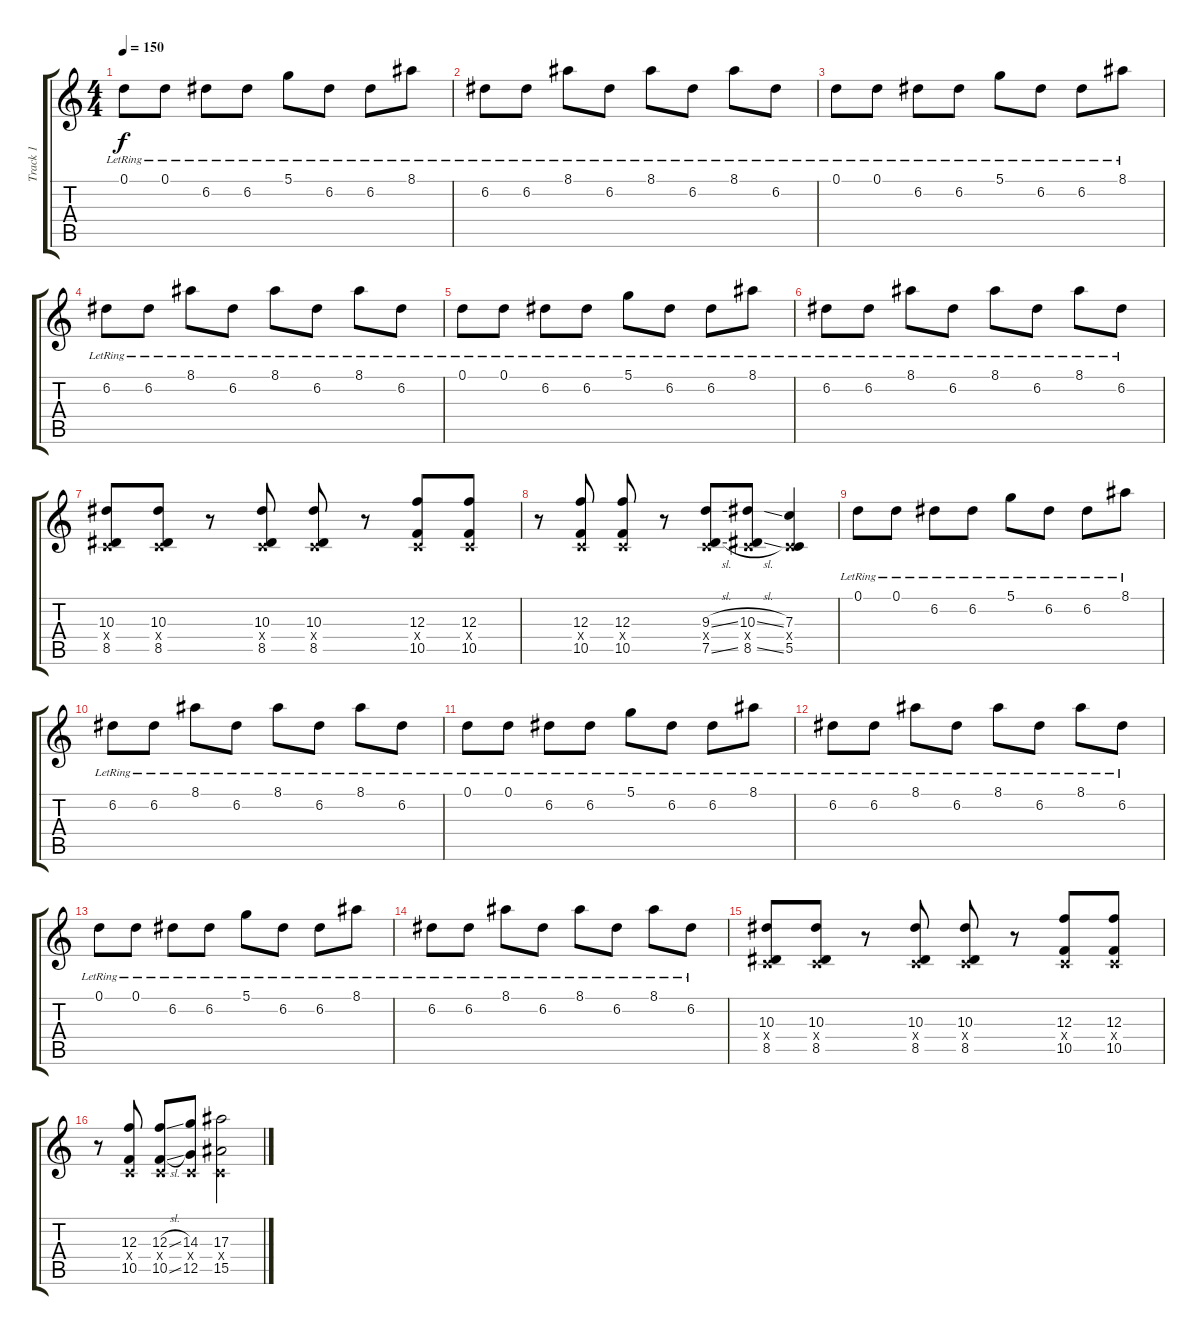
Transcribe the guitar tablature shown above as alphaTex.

\track ("Track 1" "Track 1") {instrument overdrivenguitar}
\staff {score tabs}
\tuning (D4 A3 F3 C3 G2 C2) {hide}
\ts (4 4)
\tempo 150
\clef g2
\ks c
0.1{lr}.8{dy f} 0.1{lr}.8 6.2{lr}.8 6.2{lr}.8 5.1{lr}.8 6.2{lr}.8 6.2{lr}.8 8.1{lr}.8 |
6.2{lr}.8 6.2{lr}.8 8.1{lr}.8 6.2{lr}.8 8.1{lr}.8 6.2{lr}.8 8.1{lr}.8 6.2{lr}.8 |
0.1{lr}.8 0.1{lr}.8 6.2{lr}.8 6.2{lr}.8 5.1{lr}.8 6.2{lr}.8 6.2{lr}.8 8.1{lr}.8 |
6.2{lr}.8 6.2{lr}.8 8.1{lr}.8 6.2{lr}.8 8.1{lr}.8 6.2{lr}.8 8.1{lr}.8 6.2{lr}.8 |
0.1{lr}.8 0.1{lr}.8 6.2{lr}.8 6.2{lr}.8 5.1{lr}.8 6.2{lr}.8 6.2{lr}.8 8.1{lr}.8 |
6.2{lr}.8 6.2{lr}.8 8.1{lr}.8 6.2{lr}.8 8.1{lr}.8 6.2{lr}.8 8.1{lr}.8 6.2{lr}.8 |
(10.3 0.4{x} 8.5).8 (10.3 0.4{x} 8.5).8 r.8 (10.3 0.4{x} 8.5).8 (10.3 0.4{x} 8.5).8 r.8 (12.3 0.4{x} 10.5).8 (12.3 0.4{x} 10.5).8 |
r.8 (12.3 0.4{x} 10.5).8 (12.3 0.4{x} 10.5).8 r.8 (9.3{sl} 0.4{x} 7.5{sl}).8 (10.3{sl} 0.4{x} 8.5{sl}).8 (7.3 0.4{x} 5.5).4 |
0.1{lr}.8 0.1{lr}.8 6.2{lr}.8 6.2{lr}.8 5.1{lr}.8 6.2{lr}.8 6.2{lr}.8 8.1{lr}.8 |
6.2{lr}.8 6.2{lr}.8 8.1{lr}.8 6.2{lr}.8 8.1{lr}.8 6.2{lr}.8 8.1{lr}.8 6.2{lr}.8 |
0.1{lr}.8 0.1{lr}.8 6.2{lr}.8 6.2{lr}.8 5.1{lr}.8 6.2{lr}.8 6.2{lr}.8 8.1{lr}.8 |
6.2{lr}.8 6.2{lr}.8 8.1{lr}.8 6.2{lr}.8 8.1{lr}.8 6.2{lr}.8 8.1{lr}.8 6.2{lr}.8 |
0.1{lr}.8 0.1{lr}.8 6.2{lr}.8 6.2{lr}.8 5.1{lr}.8 6.2{lr}.8 6.2{lr}.8 8.1{lr}.8 |
6.2{lr}.8 6.2{lr}.8 8.1{lr}.8 6.2{lr}.8 8.1{lr}.8 6.2{lr}.8 8.1{lr}.8 6.2{lr}.8 |
(10.3 0.4{x} 8.5).8 (10.3 0.4{x} 8.5).8 r.8 (10.3 0.4{x} 8.5).8 (10.3 0.4{x} 8.5).8 r.8 (12.3 0.4{x} 10.5).8 (12.3 0.4{x} 10.5).8 |
r.8 (12.3 0.4{x} 10.5).8 (12.3{sl} 0.4{x} 10.5{sl}).8 (14.3 0.4{x} 12.5).8 (17.3 0.4{x} 15.5).2
